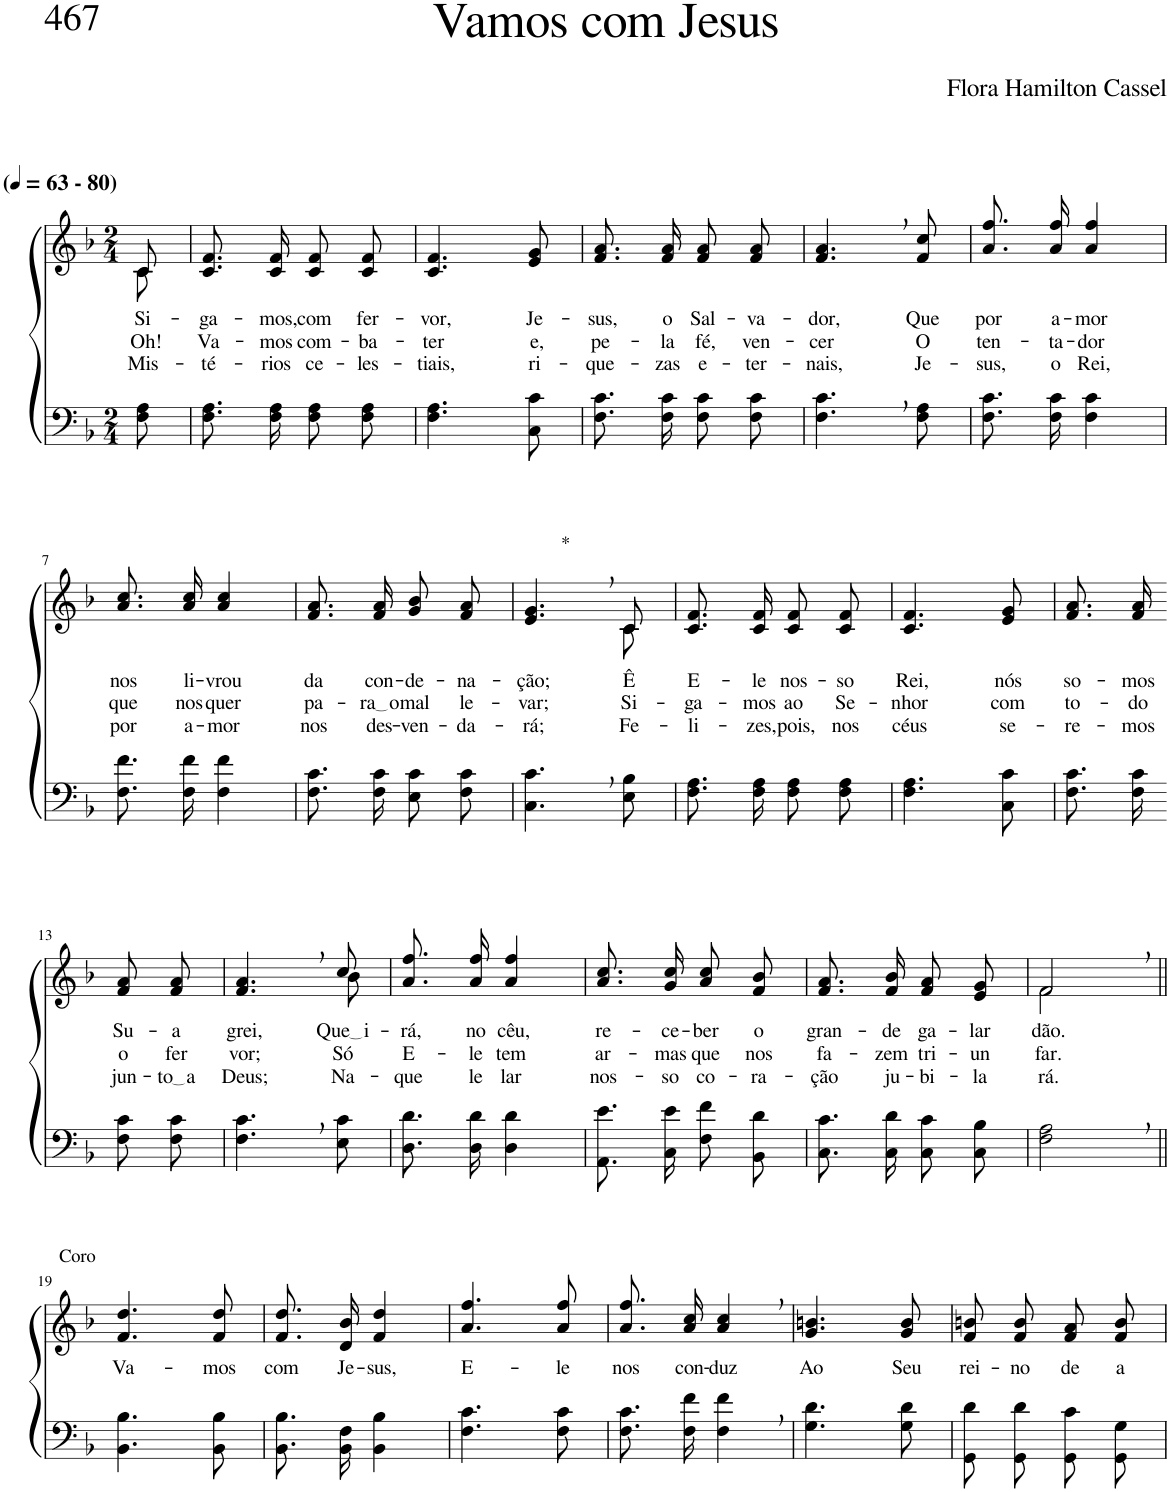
**kern	**kern	**text	**text	**text
*part2	*part1	*part1	*part1	*part1
*staff2	*staff1	*staff1	*staff1	*staff1
*I"Parte III e IV	*I"Parte I e II	*	*	*
*clefF4	*clefG2	*	*	*
*Trd1c2	*Trd1c2	*	*	*
*k[b-]	*k[b-]	*	*	*
*M2/4	*M2/4	*	*	*
*MM63	*MM63	*	*	*
=1	=1	=1	=1	=1
!	!LO:TX:a:B:t=(	!	!	!
!	!LO:TX:a:B:t=- 80)	!	!	!
!	!	!LO:LY:b	!LO:LY:b	!LO:LY:b
*	*^	*	*	*
8F\ 8A\	8c\	8c/	Si-	Oh!	Mis-
=2	=2	=2	=2	=2	=2
!	!	!	!LO:LY:b	!LO:LY:b	!LO:LY:b
*	*v	*v	*	*	*
8.F\ 8.A\L	8.c/ 8.f/L	-ga-	Va-	-té-
!	!	!LO:LY:b	!LO:LY:b	!LO:LY:b
16F\ 16A\Jk	16c/ 16f/Jk	-mos,	-mos	-rios
!	!	!LO:LY:b	!LO:LY:b	!LO:LY:b
8F\ 8A\L	8c/ 8f/L	com	com-	ce-
!	!	!LO:LY:b	!LO:LY:b	!LO:LY:b
8F\ 8A\J	8c/ 8f/J	fer-	-ba-	-les-
=3	=3	=3	=3	=3
!	!	!LO:LY:b	!LO:LY:b	!LO:LY:b
4.F\ 4.A\	4.c/ 4.f/	-vor,	-ter	-tiais,
!	!	!LO:LY:b	!LO:LY:b	!LO:LY:b
8C\ 8c\	8e/ 8g/	Je-	e,	ri-
=4	=4	=4	=4	=4
!	!	!LO:LY:b	!LO:LY:b	!LO:LY:b
8.F\ 8.c\L	8.f/ 8.a/L	-sus,	pe-	-que-
!	!	!LO:LY:b	!LO:LY:b	!LO:LY:b
16F\ 16c\Jk	16f/ 16a/Jk	o	-la	-zas
!	!	!LO:LY:b	!LO:LY:b	!LO:LY:b
8F\ 8c\L	8f/ 8a/L	Sal-	fé,	e-
!	!	!LO:LY:b	!LO:LY:b	!LO:LY:b
8F\ 8c\J	8f/ 8a/J	-va-	ven-	-ter-
=5	=5	=5	=5	=5
!	!	!LO:LY:b	!LO:LY:b	!LO:LY:b
4.F\, 4.c\,	4.f/, 4.a/,	-dor,	-cer	-nais,
!	!	!LO:LY:b	!LO:LY:b	!LO:LY:b
8F\ 8A\	8f/ 8cc/	Que	O	Je-
=6	=6	=6	=6	=6
!	!	!LO:LY:b	!LO:LY:b	!LO:LY:b
8.F\ 8.c\L	8.a\ 8.ff\L	por	ten-	-sus,
!	!	!LO:LY:b	!LO:LY:b	!LO:LY:b
16F\ 16c\Jk	16a\ 16ff\Jk	a-	-ta-	o
!	!	!LO:LY:b	!LO:LY:b	!LO:LY:b
4F\ 4c\	4a/ 4ff/	-mor	-dor	Rei,
!!LO:LB:g=z
=7	=7	=7	=7	=7
!	!	!LO:LY:b	!LO:LY:b	!LO:LY:b
8.F\ 8.f\L	8.a\ 8.cc\L	nos	que	por
!	!	!LO:LY:b	!LO:LY:b	!LO:LY:b
16F\ 16f\Jk	16a\ 16cc\Jk	li-	nos	a-
!	!	!LO:LY:b	!LO:LY:b	!LO:LY:b
4F\ 4f\	4a/ 4cc/	-vrou	quer	-mor
=8	=8	=8	=8	=8
!	!	!LO:LY:b	!LO:LY:b	!LO:LY:b
8.F\ 8.c\L	8.f/ 8.a/L	da	pa-	nos
!	!	!LO:LY:b	!LO:LY:b	!LO:LY:b
16F\ 16c\Jk	16f/ 16a/Jk	con-	ra o	des-
!	!	!LO:LY:b	!LO:LY:b	!LO:LY:b
8E\ 8c\L	8g/ 8b-/L	-de-	mal	-ven-
!	!	!LO:LY:b	!LO:LY:b	!LO:LY:b
8F\ 8c\J	8f/ 8a/J	-na-	le-	-da-
=9	=9	=9	=9	=9
!	!LO:TX:a:t=*	!	!	!
!	!	!LO:LY:b	!LO:LY:b	!LO:LY:b
*	*^	*	*	*
4.C\, 4.c\,	4.e/, 4.g/,	4.ryy	-ção;	-var;	-rá;
!	!	!	!LO:LY:b	!LO:LY:b	!LO:LY:b
8E\ 8B-\	8c/	8c\	Ê	Si-	Fe-
=10	=10	=10	=10	=10	=10
!	!	!	!LO:LY:b	!LO:LY:b	!LO:LY:b
*	*v	*v	*	*	*
8.F\ 8.A\L	8.c/ 8.f/L	E-	-ga-	-li-
!	!	!LO:LY:b	!LO:LY:b	!LO:LY:b
16F\ 16A\Jk	16c/ 16f/Jk	-le	-mos	-zes,
!	!	!LO:LY:b	!LO:LY:b	!LO:LY:b
8F\ 8A\L	8c/ 8f/L	nos-	ao	pois,
!	!	!LO:LY:b	!LO:LY:b	!LO:LY:b
8F\ 8A\J	8c/ 8f/J	-so	Se-	nos
=11	=11	=11	=11	=11
!	!	!LO:LY:b	!LO:LY:b	!LO:LY:b
4.F\ 4.A\	4.c/ 4.f/	Rei,	-nhor	céus
!	!	!LO:LY:b	!LO:LY:b	!LO:LY:b
8C\ 8c\	8e/ 8g/	nós	com	se-
=12	=12	=12	=12	=12
!	!	!LO:LY:b	!LO:LY:b	!LO:LY:b
8.F\ 8.c\L	8.f/ 8.a/L	so-	to-	-re-
!	!	!LO:LY:b	!LO:LY:b	!LO:LY:b
16F\ 16c\Jk	16f/ 16a/Jk	-mos	-do	-mos
!!LO:LB:g=z
=13-	=13-	=13-	=13-	=13-
!	!	!LO:LY:b	!LO:LY:b	!LO:LY:b
8F\ 8c\L	8f/ 8a/L	Su-	o	jun-
!	!	!LO:LY:b	!LO:LY:b	!LO:LY:b
8F\ 8c\J	8f/ 8a/J	-a	fer-	to a
=14	=14	=14	=14	=14
*	*^	*	*	*
!	!	!	!LO:LY:b	!LO:LY:b	!LO:LY:b
4.F\, 4.c\,	4.ryy	4.f/ 4.a/	grei,	-vor;	Deus;
!	!	!	!LO:LY:b	!LO:LY:b	!LO:LY:b
8E\ 8c\	8b-\	8cc/	Que i	Só	Na-
=15	=15	=15	=15	=15	=15
!	!	!	!LO:LY:b	!LO:LY:b	!LO:LY:b
*	*v	*v	*	*	*
8.D\ 8.d\L	8.a\ 8.ff\L	-rá,	E-	-que
!	!	!LO:LY:b	!LO:LY:b	!LO:LY:b
16D\ 16d\Jk	16a\ 16ff\Jk	no	-le	le
!	!	!LO:LY:b	!LO:LY:b	!LO:LY:b
4D\ 4d\	4a/ 4ff/	cêu,	tem	lar
=16	=16	=16	=16	=16
!	!	!LO:LY:b	!LO:LY:b	!LO:LY:b
8.AA\ 8.e\L	8.a\ 8.cc\L	re-	ar-	nos-
!	!	!LO:LY:b	!LO:LY:b	!LO:LY:b
16C\ 16e\Jk	16g\ 16cc\Jk	-ce-	-mas	-so
!	!	!LO:LY:b	!LO:LY:b	!LO:LY:b
8F\ 8f\L	8a/ 8cc/L	-ber	que	co-
!	!	!LO:LY:b	!LO:LY:b	!LO:LY:b
8BB-\ 8d\J	8f/ 8b-/J	o	nos	-ra-
=17	=17	=17	=17	=17
!	!	!LO:LY:b	!LO:LY:b	!LO:LY:b
8.C\ 8.c\L	8.f/ 8.a/L	gran-	fa-	-ção
!	!	!LO:LY:b	!LO:LY:b	!LO:LY:b
16C\ 16d\Jk	16f/ 16b-/Jk	-de	-zem	ju-
!	!	!LO:LY:b	!LO:LY:b	!LO:LY:b
8C\ 8c\L	8f/ 8a/L	ga-	tri-	-bi-
!	!	!LO:LY:b	!LO:LY:b	!LO:LY:b
8C\ 8B-\J	8e/ 8g/J	-lar-	-un-	-la-
=18	=18	=18	=18	=18
*	*^	*	*	*
!	!	!	!LO:LY:b	!LO:LY:b	!LO:LY:b
2F\, 2A\,	2f,/	2f\	-dão.	-far.	-rá.
!!LO:LB:g=z
=19||	=19||	=19||	=19||	=19||	=19||
!	!LO:TX:a:t=Coro	!	!	!	!
!	!	!	!LO:LY:b	!	!
*	*v	*v	*	*	*
4.BB-\ 4.B-\	4.f/ 4.dd/	Va-	.	.
!	!	!LO:LY:b	!	!
8BB-\ 8B-\	8f/ 8dd/	-mos	.	.
=20	=20	=20	=20	=20
!	!	!LO:LY:b	!	!
8.BB-\ 8.B-\L	8.f/ 8.dd/L	com	.	.
!	!	!LO:LY:b	!	!
16BB-\ 16F\Jk	16d/ 16b-/Jk	Je-	.	.
!	!	!LO:LY:b	!	!
4BB-\ 4B-\	4f/ 4dd/	-sus,	.	.
=21	=21	=21	=21	=21
!	!	!LO:LY:b	!	!
4.F\ 4.c\	4.a/ 4.ff/	E-	.	.
!	!	!LO:LY:b	!	!
8F\ 8c\	8a/ 8ff/	-le	.	.
=22	=22	=22	=22	=22
!	!	!LO:LY:b	!	!
8.F\ 8.c\L	8.a\ 8.ff\L	nos	.	.
!	!	!LO:LY:b	!	!
16F\ 16f\Jk	16a\ 16cc\Jk	con-	.	.
!	!	!LO:LY:b	!	!
4F\, 4f\,	4a/, 4cc/,	-duz	.	.
=23	=23	=23	=23	=23
!	!	!LO:LY:b	!	!
4.G\ 4.d\	4.g/ 4.bn/	Ao	.	.
!	!	!LO:LY:b	!	!
8G\ 8d\	8g/ 8b/	Seu	.	.
=24	=24	=24	=24	=24
!	!	!LO:LY:b	!	!
8GG\ 8d\L	8f/ 8bn/L	rei-	.	.
!	!	!LO:LY:b	!	!
8GG\ 8d\J	8f/ 8b/J	-no	.	.
!	!	!LO:LY:b	!	!
8GG/ 8c/L	8f/ 8a/L	de	.	.
!	!	!LO:LY:b	!	!
8GG/ 8G/J	8f/ 8b/J	a-	.	.
=	=	=	=	=
*-	*-	*-	*-	*-
